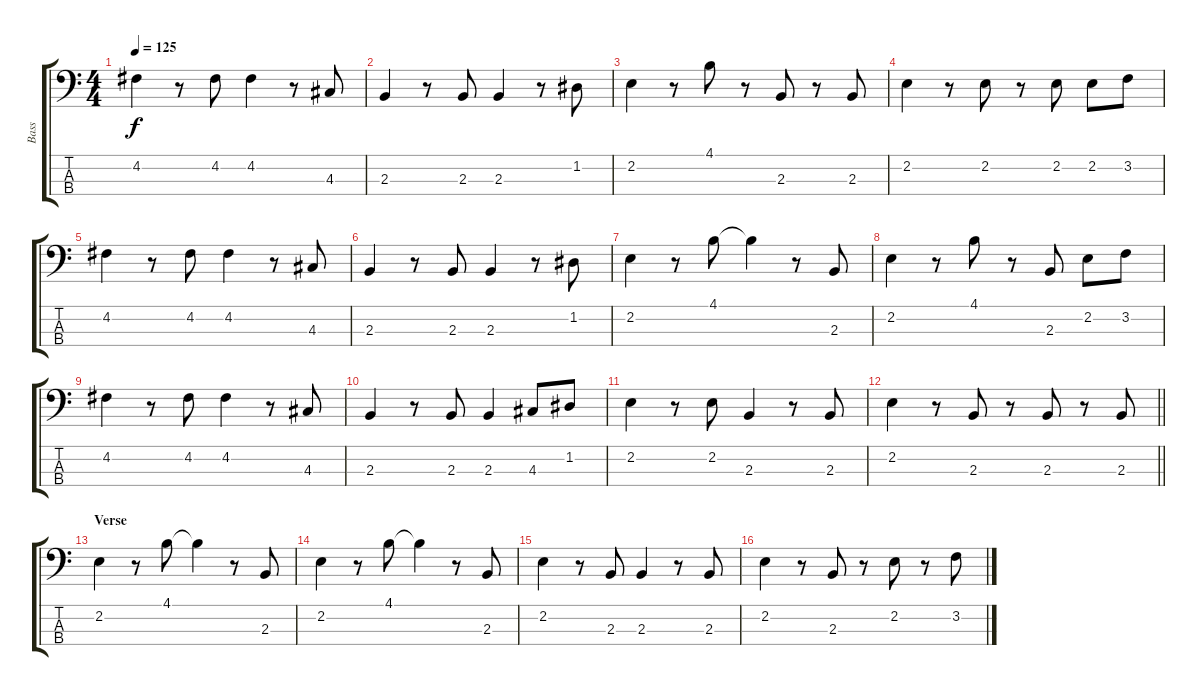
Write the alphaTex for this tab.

\track ("Bass" "Bass") {instrument electricbassfinger}
\staff {score tabs}
\tuning (G2 D2 A1 E1) {hide}
\ts (4 4)
\tempo 125
\clef f4
\ks c
4.2.4{dy f} r.8 4.2.8 4.2.4 r.8 4.3.8 |
2.3.4 r.8 2.3.8 2.3.4 r.8 1.2.8 |
2.2.4 r.8 4.1.8 r.8 2.3.8 r.8 2.3.8 |
2.2.4 r.8 2.2.8 r.8 2.2.8 2.2.8 3.2.8 |
4.2.4 r.8 4.2.8 4.2.4 r.8 4.3.8 |
2.3.4 r.8 2.3.8 2.3.4 r.8 1.2.8 |
2.2.4 r.8 4.1.8 4.1{t}.4 r.8 2.3.8 |
2.2.4 r.8 4.1.8 r.8 2.3.8 2.2.8 3.2.8 |
4.2.4 r.8 4.2.8 4.2.4 r.8 4.3.8 |
2.3.4 r.8 2.3.8 2.3.4 4.3.8 1.2.8 |
2.2.4 r.8 2.2.8 2.3.4 r.8 2.3.8 |
\barLineRight lightlight
2.2.4 r.8 2.3.8 r.8 2.3.8 r.8 2.3.8 |
\section ("" "Verse")
2.2.4 r.8 4.1.8 4.1{t}.4 r.8 2.3.8 |
2.2.4 r.8 4.1.8 4.1{t}.4 r.8 2.3.8 |
2.2.4 r.8 2.3.8 2.3.4 r.8 2.3.8 |
2.2.4 r.8 2.3.8 r.8 2.2.8 r.8 3.2.8
